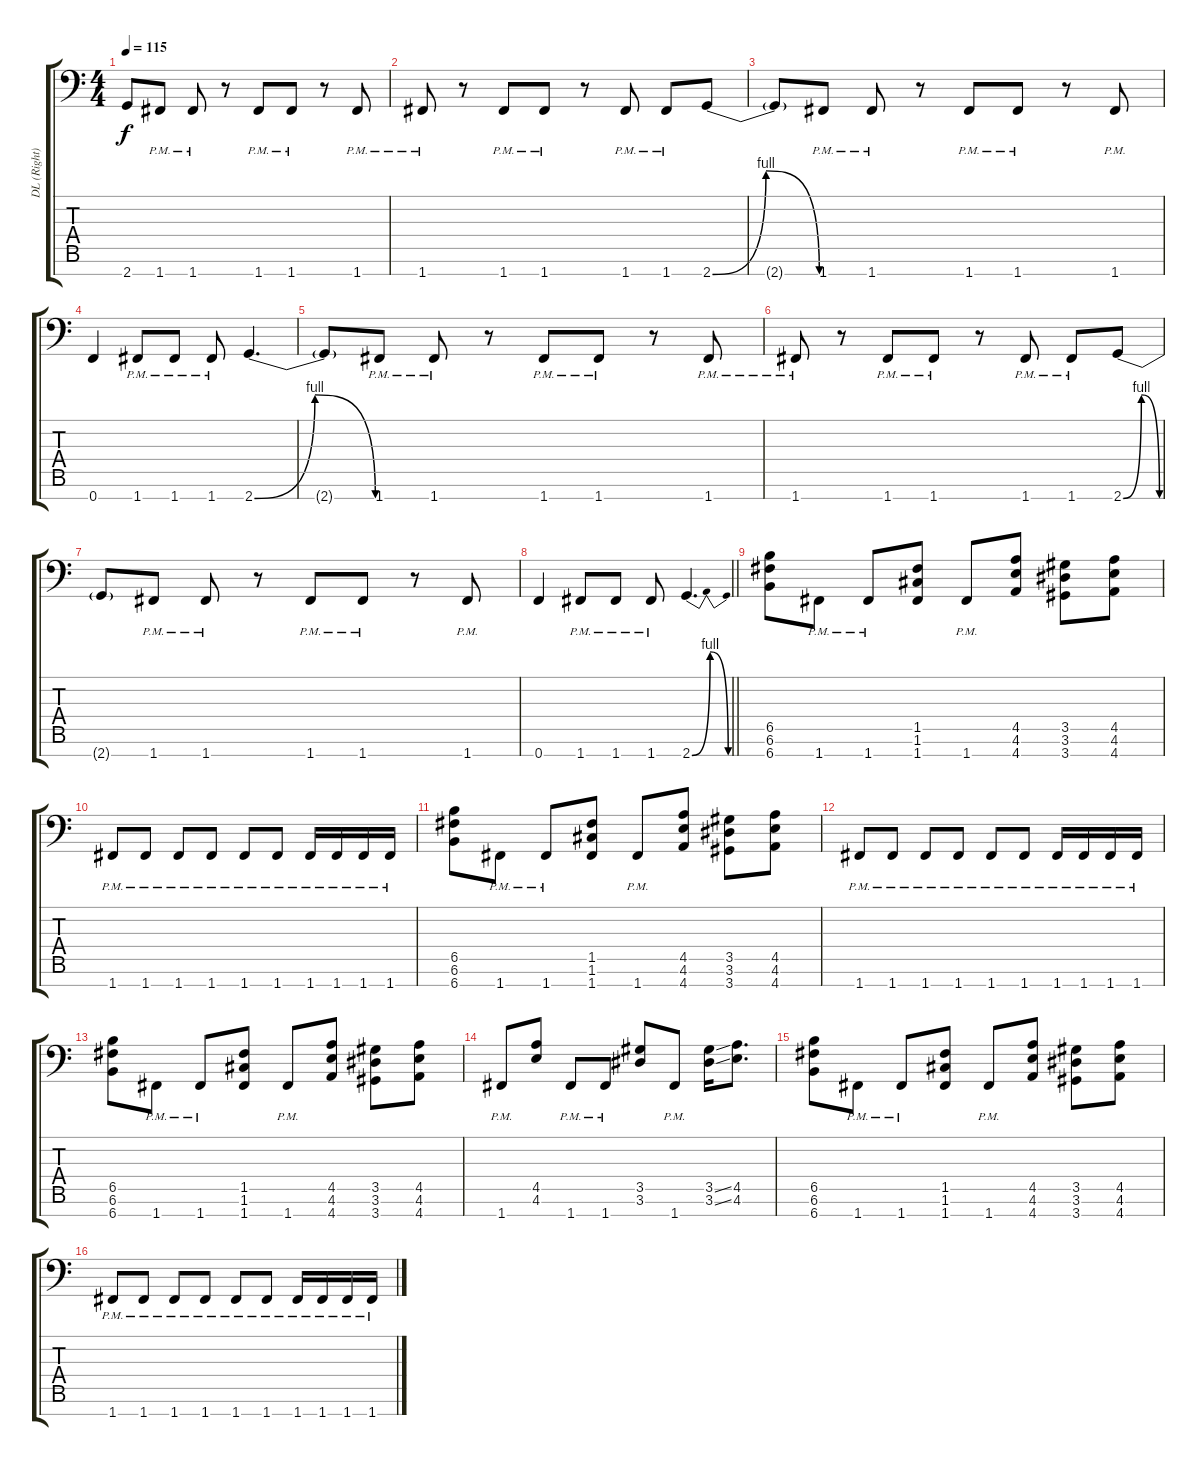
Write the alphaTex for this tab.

\track ("DL (Right)" "DL (Right)") {instrument distortionguitar}
\staff {score tabs}
\tuning (C4 G3 Eb3 Bb2 F2 C2 F1) {hide}
\ts (4 4)
\tempo 115
\clef f4
\ks c
2.7{t}.8{dy f} 1.7{pm}.8 1.7{pm}.8 r.8 1.7{pm}.8 1.7{pm}.8 r.8 1.7{pm}.8 |
1.7{pm}.8 r.8 1.7{pm}.8 1.7{pm}.8 r.8 1.7{pm}.8 1.7{pm}.8 2.7{be (bendrelease 0 0 7 4 17 4 60 0)}.8 |
2.7{t}.8 1.7{pm}.8 1.7{pm}.8 r.8 1.7{pm}.8 1.7{pm}.8 r.8 1.7{pm}.8 |
0.7.4 1.7{pm}.8 1.7{pm}.8 1.7{pm}.8 2.7{be (bendrelease 0 0 10 4 20 4 60 0)}.4{d} |
2.7{t}.8 1.7{pm}.8 1.7{pm}.8 r.8 1.7{pm}.8 1.7{pm}.8 r.8 1.7{pm}.8 |
1.7{pm}.8 r.8 1.7{pm}.8 1.7{pm}.8 r.8 1.7{pm}.8 1.7{pm}.8 2.7{be (bendrelease 0 0 7 4 17 4 60 0)}.8 |
2.7{t}.8 1.7{pm}.8 1.7{pm}.8 r.8 1.7{pm}.8 1.7{pm}.8 r.8 1.7{pm}.8 |
\barLineRight lightlight
0.7.4 1.7{pm}.8 1.7{pm}.8 1.7{pm}.8 2.7{be (bendrelease 0 0 10 4 20 4 60 0)}.4{d} |
\section ("" "")
(6.5 6.6 6.7).8 1.7{pm}.8 1.7{pm}.8 (1.5 1.6 1.7).8 1.7{pm}.8 (4.5 4.6 4.7).8 (3.5 3.6 3.7).8 (4.5 4.6 4.7).8 |
1.7{pm}.8 1.7{pm}.8 1.7{pm}.8 1.7{pm}.8 1.7{pm}.8 1.7{pm}.8 1.7{pm}.16 1.7{pm}.16 1.7{pm}.16 1.7{pm}.16 |
(6.5 6.6 6.7).8 1.7{pm}.8 1.7{pm}.8 (1.5 1.6 1.7).8 1.7{pm}.8 (4.5 4.6 4.7).8 (3.5 3.6 3.7).8 (4.5 4.6 4.7).8 |
1.7{pm}.8 1.7{pm}.8 1.7{pm}.8 1.7{pm}.8 1.7{pm}.8 1.7{pm}.8 1.7{pm}.16 1.7{pm}.16 1.7{pm}.16 1.7{pm}.16 |
(6.5 6.6 6.7).8 1.7{pm}.8 1.7{pm}.8 (1.5 1.6 1.7).8 1.7{pm}.8 (4.5 4.6 4.7).8 (3.5 3.6 3.7).8 (4.5 4.6 4.7).8 |
1.7{pm}.8 (4.5 4.6).8 1.7{pm}.8 1.7{pm}.8 (3.5 3.6).8 1.7{pm}.8 (3.5{ss} 3.6{ss}).16 (4.5 4.6).8{d} |
(6.5 6.6 6.7).8 1.7{pm}.8 1.7{pm}.8 (1.5 1.6 1.7).8 1.7{pm}.8 (4.5 4.6 4.7).8 (3.5 3.6 3.7).8 (4.5 4.6 4.7).8 |
1.7{pm}.8 1.7{pm}.8 1.7{pm}.8 1.7{pm}.8 1.7{pm}.8 1.7{pm}.8 1.7{pm}.16 1.7{pm}.16 1.7{pm}.16 1.7{pm}.16
